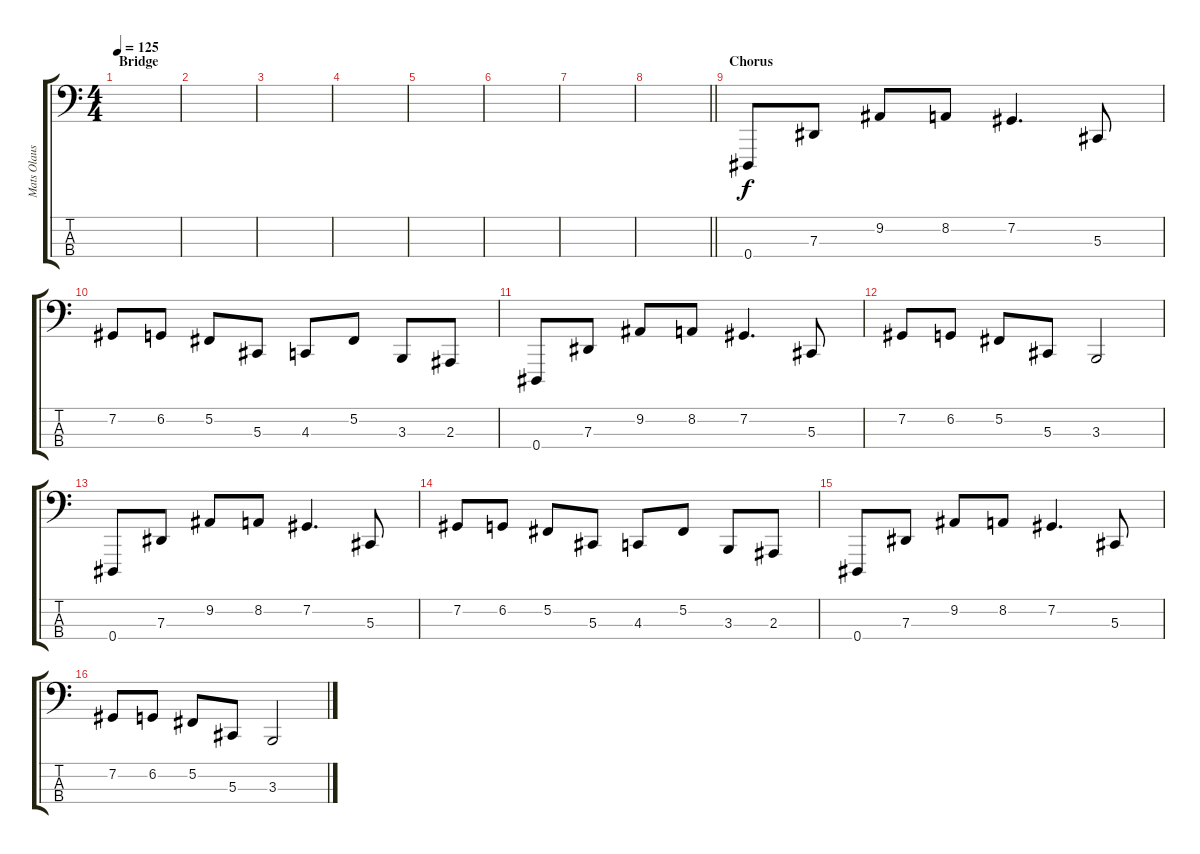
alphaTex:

\track ("Mats Olausson" "Mats Olaus") {instrument brightacousticpiano}
\staff {score tabs}
\tuning (Gb2 Db2 Ab1 Eb1) {hide}
\ts (4 4)
\section ("" "Bridge")
\tempo 125
\clef f4
\ks c
|
|
|
|
|
|
|
\barLineRight lightlight
|
\section ("" "Chorus")
0.4.8 7.3.8 9.2.8 8.2.8 7.2.4{d} 5.3.8 |
7.2.8 6.2.8 5.2.8 5.3.8 4.3.8 5.2.8 3.3.8 2.3.8 |
0.4.8 7.3.8 9.2.8 8.2.8 7.2.4{d} 5.3.8 |
7.2.8 6.2.8 5.2.8 5.3.8 3.3.2 |
0.4.8 7.3.8 9.2.8 8.2.8 7.2.4{d} 5.3.8 |
7.2.8 6.2.8 5.2.8 5.3.8 4.3.8 5.2.8 3.3.8 2.3.8 |
0.4.8 7.3.8 9.2.8 8.2.8 7.2.4{d} 5.3.8 |
7.2.8 6.2.8 5.2.8 5.3.8 3.3.2
